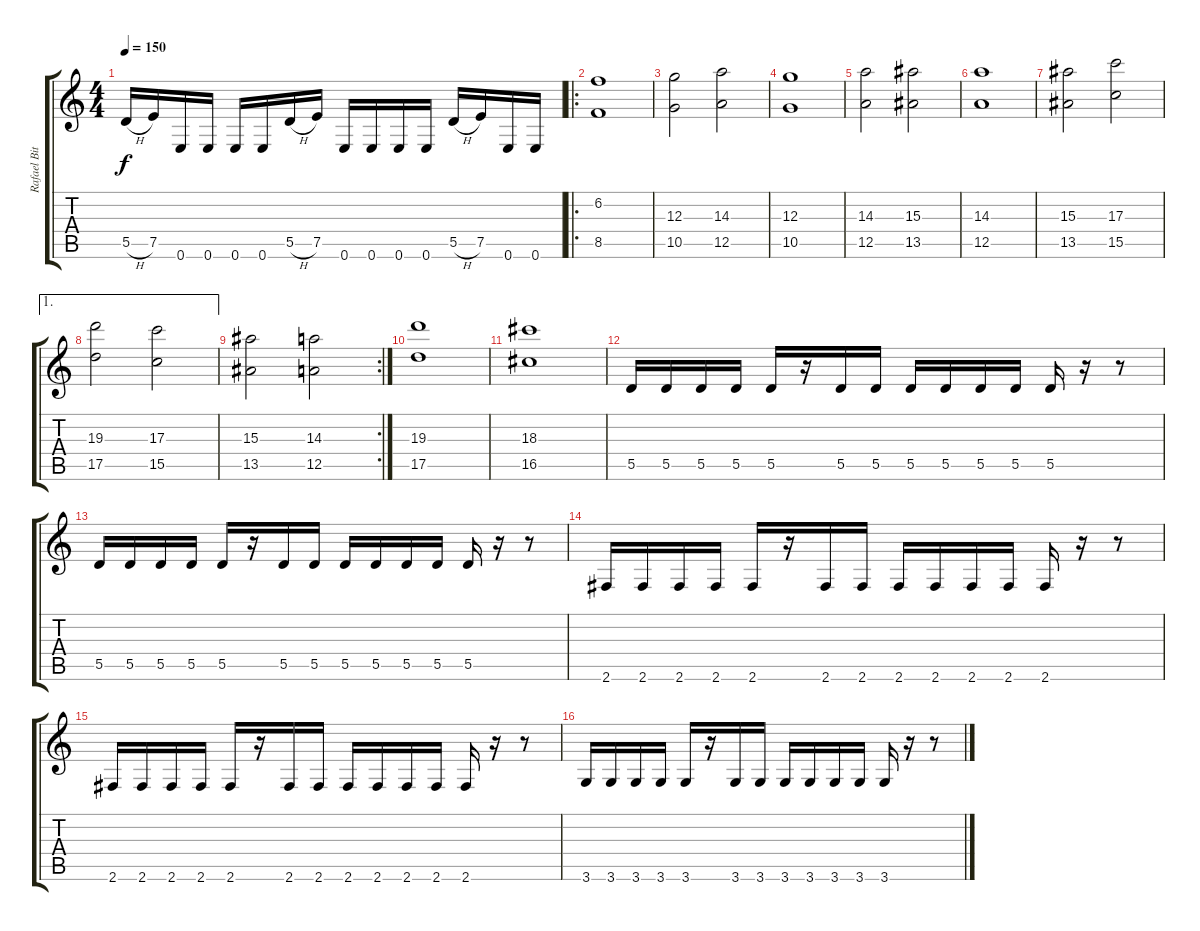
\track ("Rafael Bittencourt" "Rafael Bit") {instrument distortionguitar}
\staff {score tabs}
\tuning (E4 B3 G3 D3 A2 E2) {hide}
\ts (4 4)
\tempo 150
\clef g2
\ks c
5.5{h}.16{dy f} 7.5.16 0.6.16 0.6.16 0.6.16 0.6.16 5.5{h}.16 7.5.16 0.6.16 0.6.16 0.6.16 0.6.16 5.5{h}.16 7.5.16 0.6.16 0.6.16 |
\ro
(6.2 8.5).1 |
(12.3 10.5).2 (14.3 12.5).2 |
(12.3 10.5).1 |
(14.3 12.5).2 (15.3 13.5).2 |
(14.3 12.5).1 |
(15.3 13.5).2 (17.3 15.5).2 |
\ae 1
(19.3 17.5).2 (17.3 15.5).2 |
\rc 2
(15.3 13.5).2 (14.3 12.5).2 |
(19.3 17.5).1 |
(18.3 16.5).1 |
5.5.16 5.5.16 5.5.16 5.5.16 5.5.16 r.16 5.5.16 5.5.16 5.5.16 5.5.16 5.5.16 5.5.16 5.5.16 r.16 r.8 |
5.5.16 5.5.16 5.5.16 5.5.16 5.5.16 r.16 5.5.16 5.5.16 5.5.16 5.5.16 5.5.16 5.5.16 5.5.16 r.16 r.8 |
2.6.16 2.6.16 2.6.16 2.6.16 2.6.16 r.16 2.6.16 2.6.16 2.6.16 2.6.16 2.6.16 2.6.16 2.6.16 r.16 r.8 |
2.6.16 2.6.16 2.6.16 2.6.16 2.6.16 r.16 2.6.16 2.6.16 2.6.16 2.6.16 2.6.16 2.6.16 2.6.16 r.16 r.8 |
3.6.16 3.6.16 3.6.16 3.6.16 3.6.16 r.16 3.6.16 3.6.16 3.6.16 3.6.16 3.6.16 3.6.16 3.6.16 r.16 r.8
